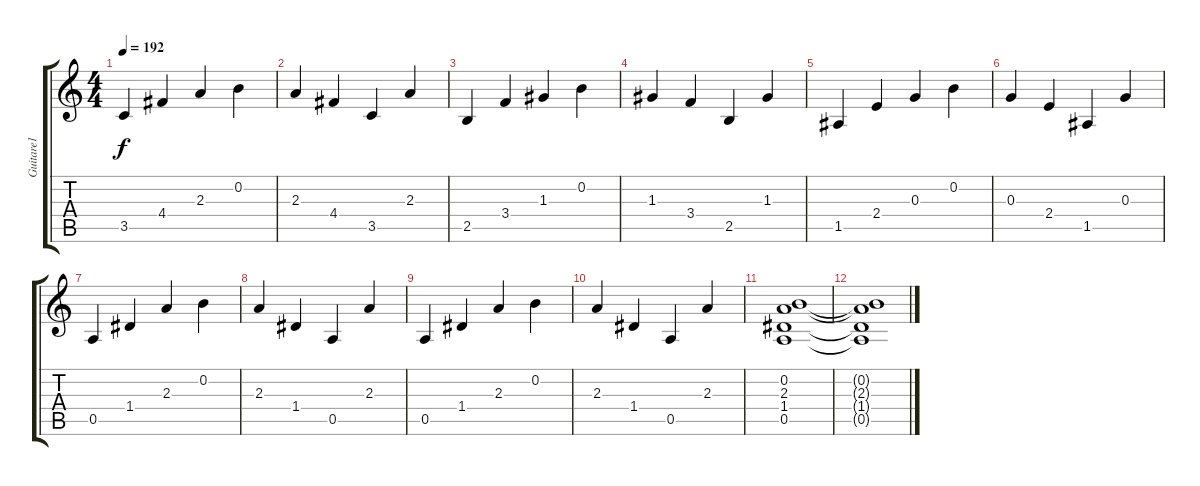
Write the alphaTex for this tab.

\track ("Guitare1" "Guitare1") {instrument electricguitarclean}
\staff {score tabs}
\tuning (E4 B3 G3 D3 A2 E2) {hide}
\ts (4 4)
\tempo 192
\clef g2
\ks c
3.5.4{dy f} 4.4.4 2.3.4 0.2.4 |
2.3.4 4.4.4 3.5.4 2.3.4 |
2.5.4 3.4.4 1.3.4 0.2.4 |
1.3.4 3.4.4 2.5.4 1.3.4 |
1.5.4 2.4.4 0.3.4 0.2.4 |
0.3.4 2.4.4 1.5.4 0.3.4 |
0.5.4 1.4.4 2.3.4 0.2.4 |
2.3.4 1.4.4 0.5.4 2.3.4 |
0.5.4 1.4.4 2.3.4 0.2.4 |
2.3.4 1.4.4 0.5.4 2.3.4 |
(0.2 2.3 1.4 0.5).1 |
(0.2{t} 2.3{t} 1.4{t} 0.5{t}).1
